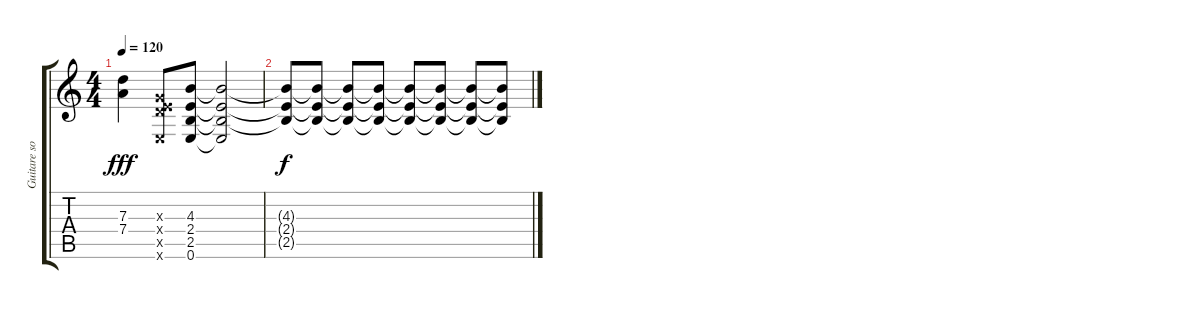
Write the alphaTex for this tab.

\track ("Guitare solo" "Guitare so") {instrument distortionguitar}
\staff {score tabs}
\tuning (E4 B3 G3 D3 A2 E2) {hide}
\ts (4 4)
\tempo 120
\clef g2
\ks c
(7.3 7.4).4{dy fff} (0.3{x} 0.4{x} 7.5{x} 0.6{x}).8 (4.3 2.4 2.5 0.6).8 (4.3{t} 2.4{t} 2.5{t} 0.6{t}).2 |
(4.3{t} 2.4{t} 2.5{t}).8{dy f volume 14} (4.3{t} 2.4{t} 2.5{t}).8{volume 12} (4.3{t} 2.4{t} 2.5{t}).8{volume 10} (4.3{t} 2.4{t} 2.5{t}).8{volume 8} (4.3{t} 2.4{t} 2.5{t}).8{volume 6} (4.3{t} 2.4{t} 2.5{t}).8{volume 4} (4.3{t} 2.4{t} 2.5{t}).8{volume 2} (4.3{t} 2.4{t} 2.5{t}).8{volume 0}
